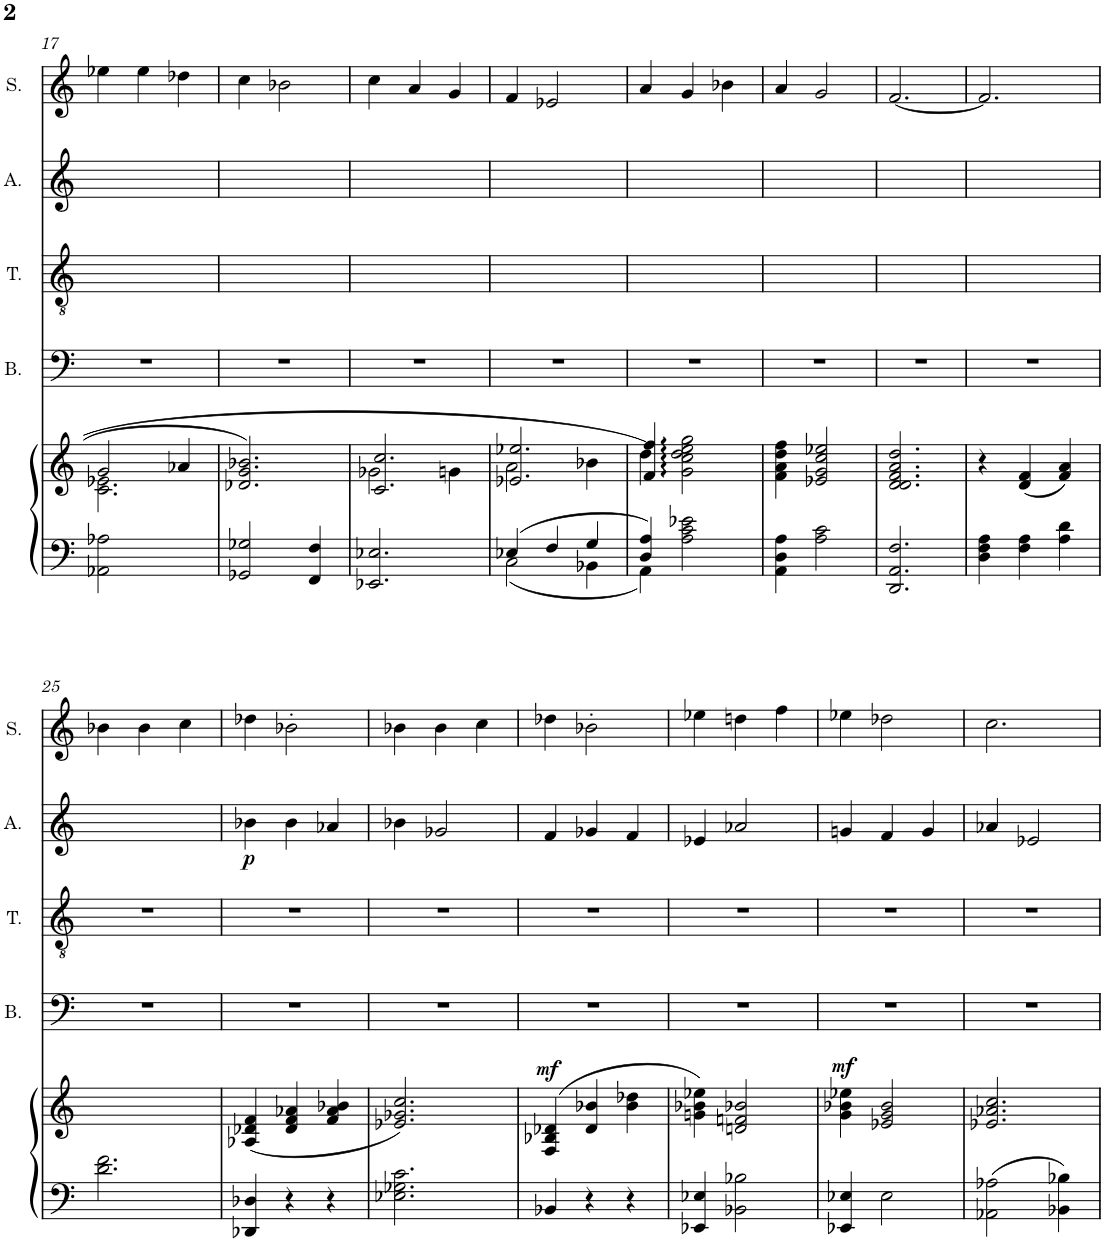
**kern	**kern	**dynam	**kern	**kern	**kern	**dynam	**kern
*part5	*part5	*part5	*part4	*part3	*part2	*part2	*part1
*staff6	*staff5	*staff5/6	*staff4	*staff3	*staff2	*staff2	*staff1
*I"Piano	*	*	*I"Basse	*I"Ténor	*I"Alto	*	*I"Soprano
*I'Pno	*	*	*I'B.	*I'T.	*I'A.	*	*I'S.
!!LO:PB:g=z
*clefF4	*clefG2	*	*clefF4	*clefGv2	*clefG2	*	*clefG2
*k[]	*k[]	*	*k[]	*k[]	*k[]	*	*k[]
*M3/4	*M3/4	*	*M3/4	*M3/4	*M3/4	*	*M3/4
=17	=17	=17	=17	=17	=17	=17	=17
*	*^	*	*	*	*	*	*
2AA-X\ 2A-X\	2g/	2.c\ 2.e-X\	.	2.r	2.ryy	2.ryy	.	4ee-X\
.	.	.	.	.	.	.	.	4ee-\
4ryy	4a-X/	.	.	.	.	.	.	4dd-X\
*	*v	*v	*	*	*	*	*	*
=18	=18	=18	=18	=18	=18	=18	=18
2GG-X/ 2G-X/	2.d-X/ 2.g/ 2.b-X/	.	2.r	2.ryy	2.ryy	.	4cc\
.	.	.	.	.	.	.	2b-X\
4FF/ 4F/	.	.	.	.	.	.	.
=19	=19	=19	=19	=19	=19	=19	=19
*	*^	*	*	*	*	*	*
2.EE-X/ 2.E-X/	2.c/ 2.cc/	2g-X\	.	2.r	2.ryy	2.ryy	.	4cc\
.	.	.	.	.	.	.	.	4a/
.	.	4gn\	.	.	.	.	.	4g/
=20	=20	=20	=20	=20	=20	=20	=20	=20
*^	*	*	*	*	*	*	*	*
4E-X/	2C\	2.e-X/ 2.ee-X/	2a\	.	2.r	2.ryy	2.ryy	.	4f/
4F/	.	.	.	.	.	.	.	.	2e-X/
4G/	4BB-X\	.	4b-X\	.	.	.	.	.	.
=21	=21	=21	=21	=21	=21	=21	=21	=21	=21
4D/ 4A/	4AA\	4f/ 4ff/	4dd\	.	2.r	2.ryy	2.ryy	.	4a/
2ryy	2A\ 2c\ 2e-X\	2ryy	2g\: 2cc\: 2dd\: 2ee\: 2gg\:	.	.	.	.	.	4g/
.	.	.	.	.	.	.	.	.	4b-X\
*v	*v	*	*	*	*	*	*	*	*
*	*v	*v	*	*	*	*	*	*
=22	=22	=22	=22	=22	=22	=22	=22
4AA\ 4D\ 4A\	4f\ 4a\ 4dd\ 4ff\	.	2.r	2.ryy	2.ryy	.	4a/
2A\ 2c\	2e-X/ 2g/ 2cc/ 2ee-X/	.	.	.	.	.	2g/
=23	=23	=23	=23	=23	=23	=23	=23
2.DD/ 2.AA/ 2.F/	2.d/ 2.d/ 2.f/ 2.a/ 2.dd/	.	2.r	2.ryy	2.ryy	.	[<2.f/
=24	=24	=24	=24	=24	=24	=24	=24
4D\ 4F\ 4A\	4r	.	2.r	2.ryy	2.ryy	.	2.f/]
4F\ 4A\	(<4d/ 4f/	.	.	.	.	.	.
4A\ 4d\	4f/ 4a/)	.	.	.	.	.	.
!!LO:LB:g=z
=25	=25	=25	=25	=25	=25	=25	=25
2.d\ 2.f\	2.ryy	.	2.r	2.r	2.ryy	.	4b-X\
.	.	.	.	.	.	.	4b-\
.	.	.	.	.	.	.	4cc\
=26	=26	=26	=26	=26	=26	=26	=26
!	!	!	!	!	!	!LO:DY:b	!
4DD-X/ 4D-X/	(<4A-X/ 4d-X/ 4f/	.	2.r	2.r	4b-X\	p	4dd-X\
4r	4d-/ 4f/ 4a-X/	.	.	.	4b-\	.	2b-X'\
4r	4f/ 4a-/ 4b-X/	.	.	.	4a-X/	.	.
=27	=27	=27	=27	=27	=27	=27	=27
2.E-X\ 2.G-X\ 2.c\	2.e-X/ 2.g-X/ 2.cc/)	.	2.r	2.r	4b-X\	.	4b-X\
.	.	.	.	.	2g-X/	.	4b-\
.	.	.	.	.	.	.	4cc\
=28	=28	=28	=28	=28	=28	=28	=28
!	!	!LO:DY:a	!	!	!	!	!
4BB-X/	(>4F/ 4B-X/ 4d-X/	mf	2.r	2.r	4f/	.	4dd-X\
4r	4d-/ 4b-X/	.	.	.	4g-X/	.	2b-X'\
4r	4b-\ 4dd-X\	.	.	.	4f/	.	.
=29	=29	=29	=29	=29	=29	=29	=29
4EE-X/ 4E-X/	4gn\ 4b-X\ 4ee-X\)	.	2.r	2.r	4e-X/	.	4ee-X\
2BB-X\ 2B-X\	2dn/ 2fn/ 2b-X/	.	.	.	2a-X/	.	4ddn\
.	.	.	.	.	.	.	4ff\
=30	=30	=30	=30	=30	=30	=30	=30
!	!	!LO:DY:a	!	!	!	!	!
4EE-X/ 4E-X/	4g\ 4b-X\ 4ee-X\	mf	2.r	2.r	4gn/	.	4ee-X\
2E-\	2e-X/ 2g/ 2b-/	.	.	.	4f/	.	2dd-X\
.	.	.	.	.	4g/	.	.
=31	=31	=31	=31	=31	=31	=31	=31
2AA-X\ 2A-X\	2.e-X/ 2.a-X/ 2.cc/	.	2.r	2.r	4a-X/	.	2.cc\
.	.	.	.	.	2e-X/	.	.
4BB-X\ 4B-X\	.	.	.	.	.	.	.
=	=	=	=	=	=	=	=
*-	*-	*-	*-	*-	*-	*-	*-
